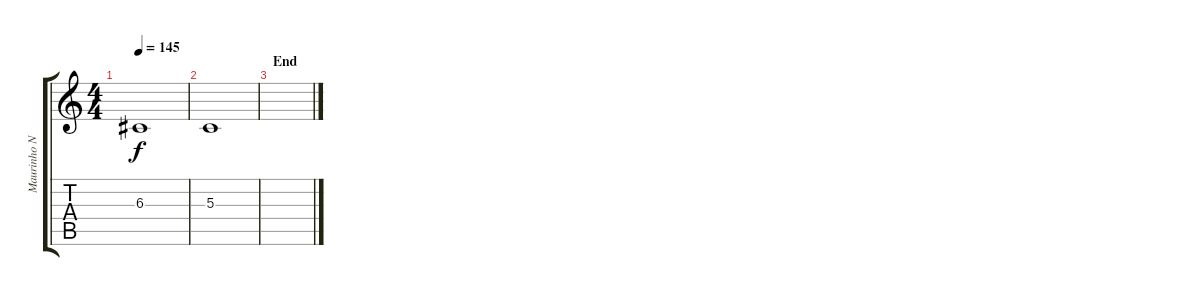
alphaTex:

\track ("Maurinho Nastácia" "Maurinho N") {instrument lead6voice}
\staff {score tabs}
\tuning (E4 B3 G3 D3 A2 E2) {hide}
\ts (4 4)
\tempo 145
\clef g2
\ks c
6.3.1{dy f} |
5.3.1 |
\section ("" "End")
